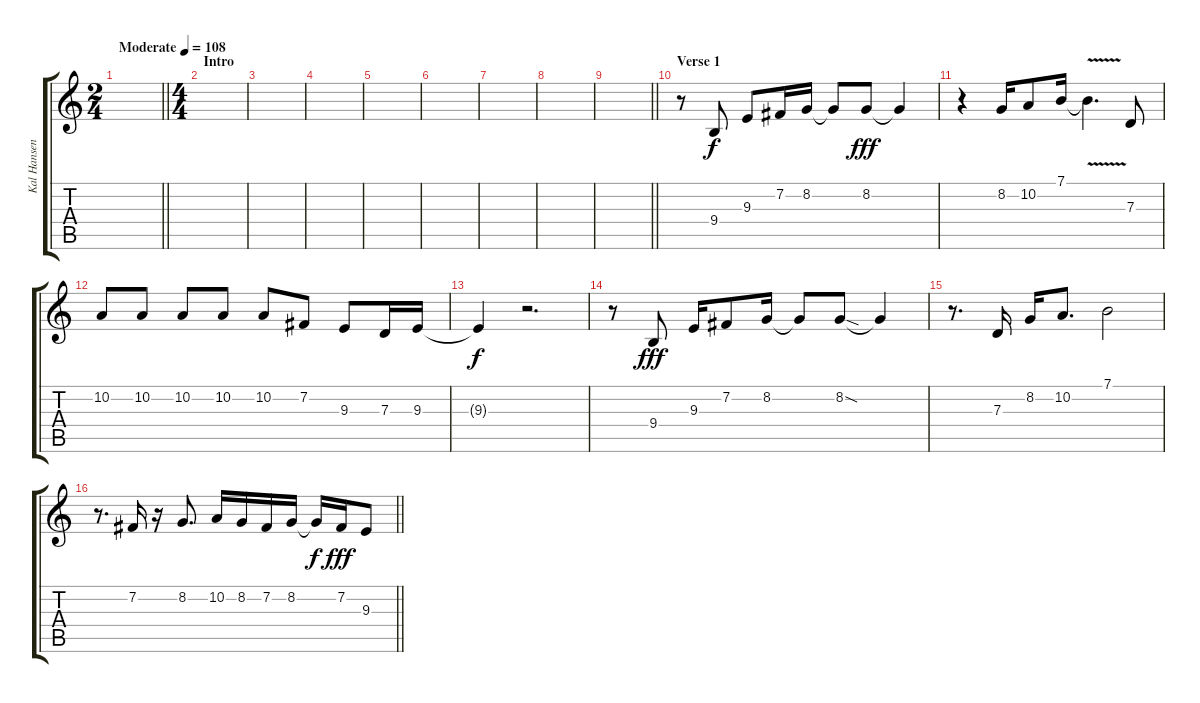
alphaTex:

\track ("Kal Hansen Vocals" "Kal Hansen") {instrument pad4choir}
\staff {score tabs}
\tuning (E4 B3 G3 D3 A2 E2) {hide}
\ts (2 4)
\tempo (108 "Moderate")
\clef g2
\barLineRight lightlight
\ks c
|
\ts (4 4)
\section ("" "Intro")
|
|
|
|
|
|
|
\barLineRight lightlight
|
\section ("" "Verse 1")
r.8 9.4.8 9.3.8 7.2.16 8.2.16 8.2{t}.8{dy f} 8.2.8{dy fff} 8.2{t}.4 |
r.4 8.2.16 10.2.8 7.1.16 7.1{v t}.4{d} 7.3.8 |
10.2.8 10.2.8 10.2.8 10.2.8 10.2.8 7.2.8 9.3.8 7.3.16 9.3.16 |
9.3{t}.4{dy f} r.2{d} |
r.8 9.4.8{dy fff} 9.3.16 7.2.8 8.2.16 8.2{t}.8 8.2{sod}.8 8.2{t}.4 |
r.8{d} 7.3.16 8.2.16 10.2.8{d} 7.1.2 |
\barLineRight lightlight
r.8{d} 7.2.16 r.16 8.2.8{d} 10.2.16 8.2.16 7.2.16 8.2.16 8.2{t}.16{dy f} 7.2.16{dy fff} 9.3.8
